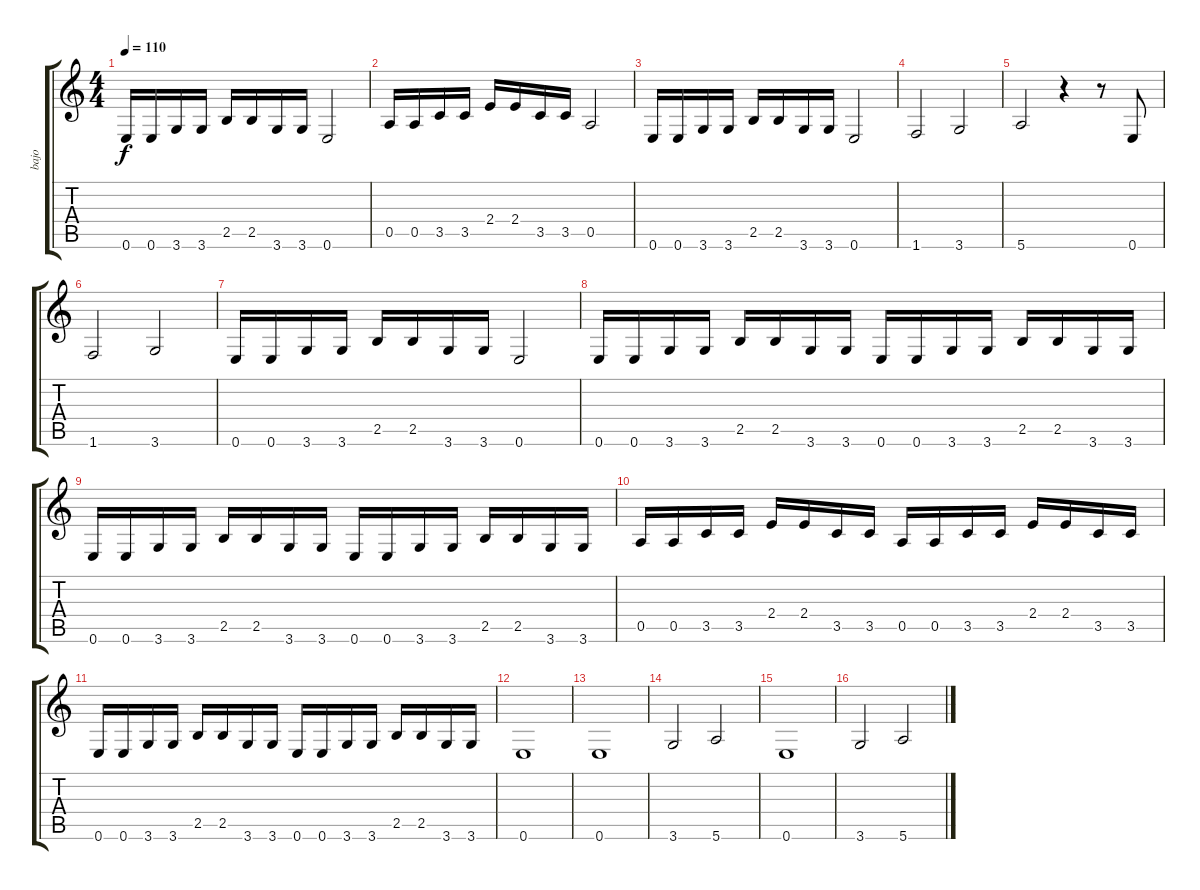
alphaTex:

\track ("bajo" "bajo") {instrument electricbasspick}
\staff {score tabs}
\tuning (E4 B3 G3 D3 A2 E2) {hide}
\ts (4 4)
\tempo 110
\clef g2
\ks c
0.6.16{dy f} 0.6.16 3.6.16 3.6.16 2.5.16 2.5.16 3.6.16 3.6.16 0.6.2 |
0.5.16 0.5.16 3.5.16 3.5.16 2.4.16 2.4.16 3.5.16 3.5.16 0.5.2 |
0.6.16 0.6.16 3.6.16 3.6.16 2.5.16 2.5.16 3.6.16 3.6.16 0.6.2 |
1.6.2 3.6.2 |
5.6.2 r.4 r.8 0.6.8 |
1.6.2 3.6.2 |
0.6.16 0.6.16 3.6.16 3.6.16 2.5.16 2.5.16 3.6.16 3.6.16 0.6.2 |
0.6.16 0.6.16 3.6.16 3.6.16 2.5.16 2.5.16 3.6.16 3.6.16 0.6.16 0.6.16 3.6.16 3.6.16 2.5.16 2.5.16 3.6.16 3.6.16 |
0.6.16 0.6.16 3.6.16 3.6.16 2.5.16 2.5.16 3.6.16 3.6.16 0.6.16 0.6.16 3.6.16 3.6.16 2.5.16 2.5.16 3.6.16 3.6.16 |
0.5.16 0.5.16 3.5.16 3.5.16 2.4.16 2.4.16 3.5.16 3.5.16 0.5.16 0.5.16 3.5.16 3.5.16 2.4.16 2.4.16 3.5.16 3.5.16 |
0.6.16 0.6.16 3.6.16 3.6.16 2.5.16 2.5.16 3.6.16 3.6.16 0.6.16 0.6.16 3.6.16 3.6.16 2.5.16 2.5.16 3.6.16 3.6.16 |
0.6.1 |
0.6.1 |
3.6.2 5.6.2 |
0.6.1 |
3.6.2 5.6.2
